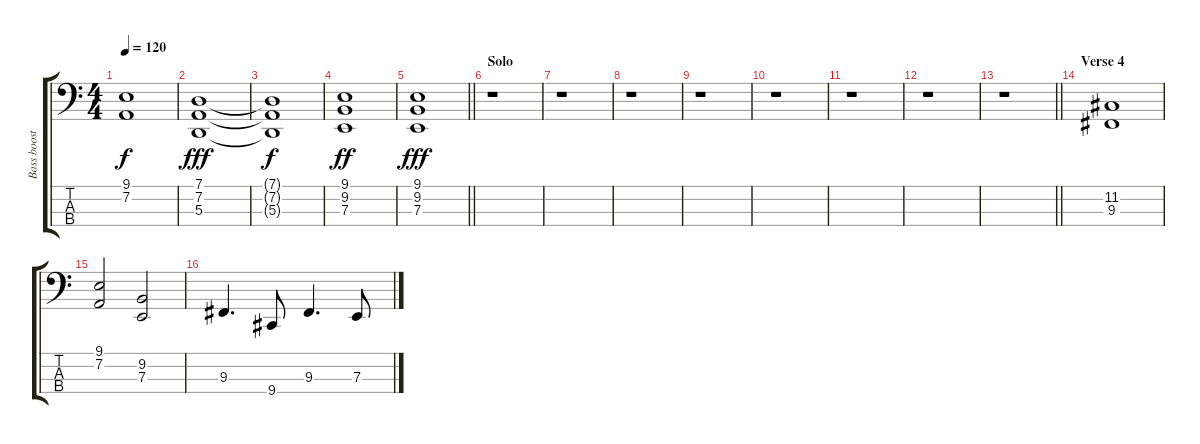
\track ("Bass booster( lead synth)" "Bass boost") {instrument lead8bassandlead}
\staff {score tabs}
\tuning (G2 D2 A1 E1) {hide}
\ts (4 4)
\tempo 120
\clef f4
\ks c
(9.1{t} 7.2{t}).1{dy f} |
(7.1 7.2 5.3).1{dy fff} |
(7.1{t} 7.2{t} 5.3{t}).1{dy f} |
(9.1 9.2 7.3).1{dy ff} |
\barLineRight lightlight
(9.1 9.2 7.3).1{dy fff} |
\section ("" "Solo")
r.1 |
r.1 |
r.1 |
r.1 |
r.1 |
r.1 |
r.1 |
\barLineRight lightlight
r.1 |
\section ("" "Verse 4")
(11.2 9.3).1 |
(9.1 7.2).2 (9.2 7.3).2 |
9.3.4{d} 9.4.8 9.3.4{d} 7.3.8
